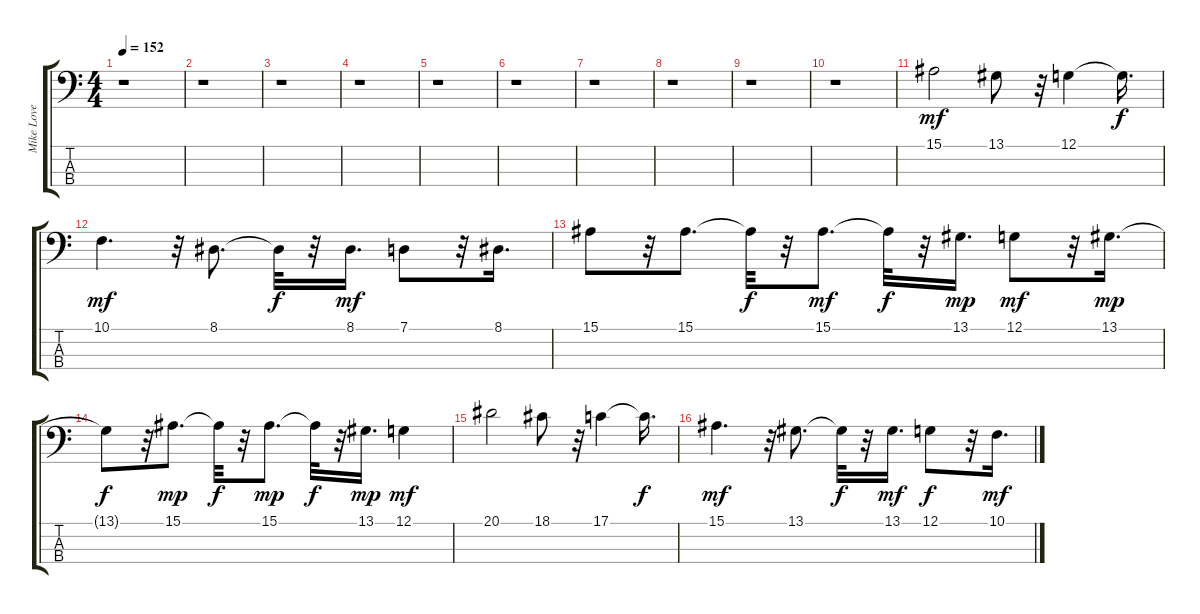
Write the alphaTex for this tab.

\track ("Mike Love" "Mike Love") {instrument flute}
\staff {score tabs}
\tuning (G2 D2 A1 E1) {hide}
\ts (4 4)
\tempo 152
\clef f4
\ks c
r.1{dy mf} |
r.1 |
r.1 |
r.1 |
r.1 |
r.1 |
r.1 |
r.1 |
r.1 |
r.1 |
15.1.2 13.1.8 r.32 12.1.4 12.1{t}.16{d dy f} |
10.1.4{d dy mf} r.32 8.1.8{d} 8.1{t}.32{dy f} r.32 8.1.16{d dy mf} 7.1.8 r.32 8.1.16{d} |
15.1.8 r.32 15.1.8{d} 15.1{t}.32{dy f} r.32 15.1.8{d dy mf} 15.1{t}.32{dy f} r.32 13.1.16{d dy mp} 12.1.8{dy mf} r.32 13.1.16{d dy mp} |
13.1{t}.8{dy f} r.32 15.1.8{d dy mp} 15.1{t}.32{dy f} r.32 15.1.8{d dy mp} 15.1{t}.32{dy f} r.32 13.1.16{d dy mp} 12.1.4{dy mf} |
20.1.2 18.1.8 r.32 17.1.4 17.1{t}.16{d dy f} |
15.1.4{d dy mf} r.32 13.1.8{d} 13.1{t}.32{dy f} r.32 13.1.16{d dy mf} 12.1.8{dy f} r.32 10.1.16{d dy mf}
